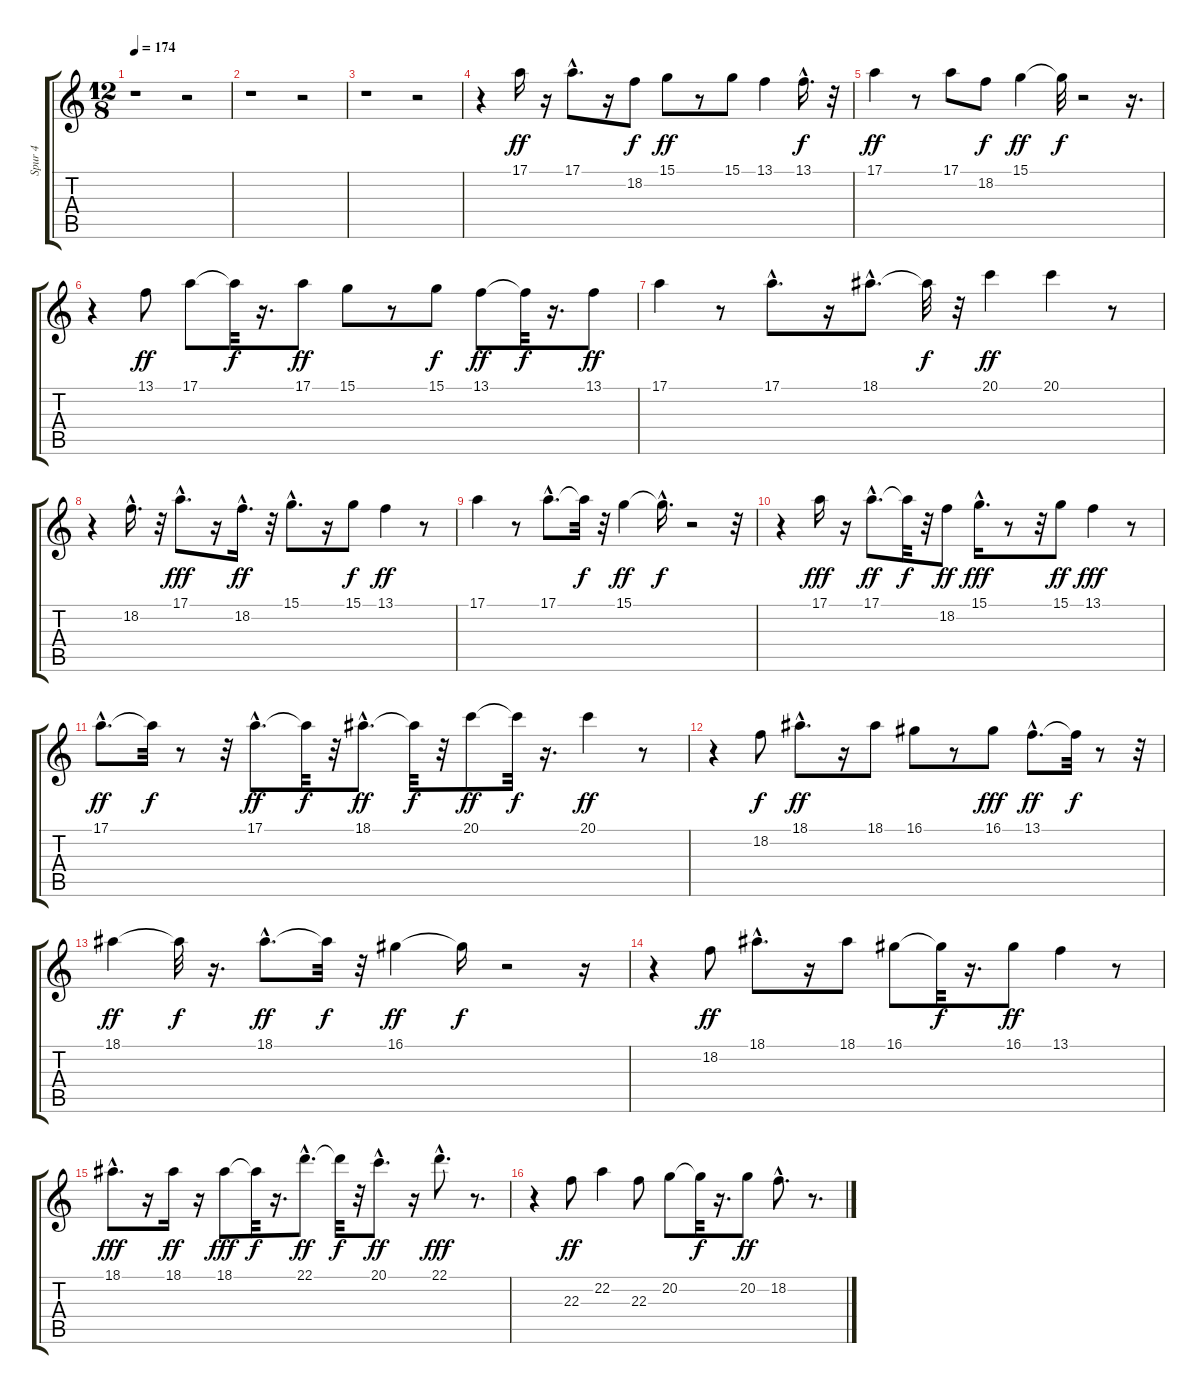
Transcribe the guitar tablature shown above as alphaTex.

\track ("Spur 4" "Spur 4") {instrument lead3calliope}
\staff {score tabs}
\tuning (E4 B3 G3 D3 A2 E2) {hide}
\ts (12 8)
\tempo 174
\clef g2
\ks c
r.1{dy fff} r.2 |
r.1 r.2 |
r.1 r.2 |
r.4 17.1.16{dy ff} r.16 17.1{hac}.8{d} r.16 18.2.8{dy f} 15.1.8{dy ff} r.8 15.1.8 13.1.4 13.1{hac}.16{d dy f} r.32 |
17.1.4{dy ff} r.8 17.1.8 18.2.8{dy f} 15.1.4{dy ff} 15.1{t}.32{dy f} r.2 r.16{d} |
r.4 13.1.8{dy ff} 17.1.8 17.1{t}.32{dy f} r.16{d} 17.1.8{dy ff} 15.1.8 r.8 15.1.8{dy f} 13.1.8{dy ff} 13.1{t}.32{dy f} r.16{d} 13.1.8{dy ff} |
17.1.4 r.8 17.1{hac}.8{d} r.16 18.1{hac}.8{d} 18.1{t}.32{dy f} r.32 20.1.4{dy ff} 20.1.4 r.8 |
r.4 18.2{hac}.16{d} r.32 17.1{hac}.8{d dy fff} r.16 18.2{hac}.16{d dy ff} r.32 15.1{hac}.8{d} r.16 15.1.8{dy f} 13.1.4{dy ff} r.8 |
17.1.4 r.8 17.1{hac}.8{d} 17.1{t}.32{dy f} r.32 15.1.4{dy ff} 15.1{hac t}.16{d dy f} r.2 r.32 |
r.4 17.1.16{dy fff} r.16 17.1{hac}.8{d dy ff} 17.1{t}.32{dy f} r.32 18.2.8{dy ff} 15.1{hac}.16{d dy fff} r.8 r.32 15.1.8{dy ff} 13.1.4{dy fff} r.8 |
17.1{hac}.8{d dy ff} 17.1{t}.32{dy f} r.8 r.32 17.1{hac}.8{d dy ff} 17.1{t}.32{dy f} r.32 18.1{hac}.8{d dy ff} 18.1{t}.32{dy f} r.32 20.1.8{dy ff} 20.1{t}.32{dy f} r.16{d} 20.1.4{dy ff} r.8 |
r.4 18.2.8{dy f} 18.1{hac}.8{d dy ff} r.16 18.1.8 16.1.8 r.8 16.1.8{dy fff} 13.1{hac}.8{d dy ff} 13.1{t}.32{dy f} r.8 r.32 |
18.1.4{dy ff} 18.1{t}.32{dy f} r.16{d} 18.1{hac}.8{d dy ff} 18.1{t}.32{dy f} r.32 16.1.4{dy ff} 16.1{t}.16{dy f} r.2 r.16 |
r.4 18.2.8{dy ff} 18.1{hac}.8{d} r.16 18.1.8 16.1.8 16.1{t}.32{dy f} r.16{d} 16.1.8{dy ff} 13.1.4 r.8 |
18.1{hac}.8{d dy fff} r.16 18.1.16{dy ff} r.16 18.1.8{dy fff} 18.1{t}.32{dy f} r.16{d} 22.1{hac}.8{d dy ff} 22.1{t}.32{dy f} r.32 20.1{hac}.8{d dy ff} r.16 22.1{hac}.8{d dy fff} r.8{d} |
r.4 22.3.8{dy ff} 22.2.4 22.3.8 20.2.8 20.2{t}.32{dy f} r.16{d} 20.2.8{dy ff} 18.2{hac}.8{d} r.8{d}
